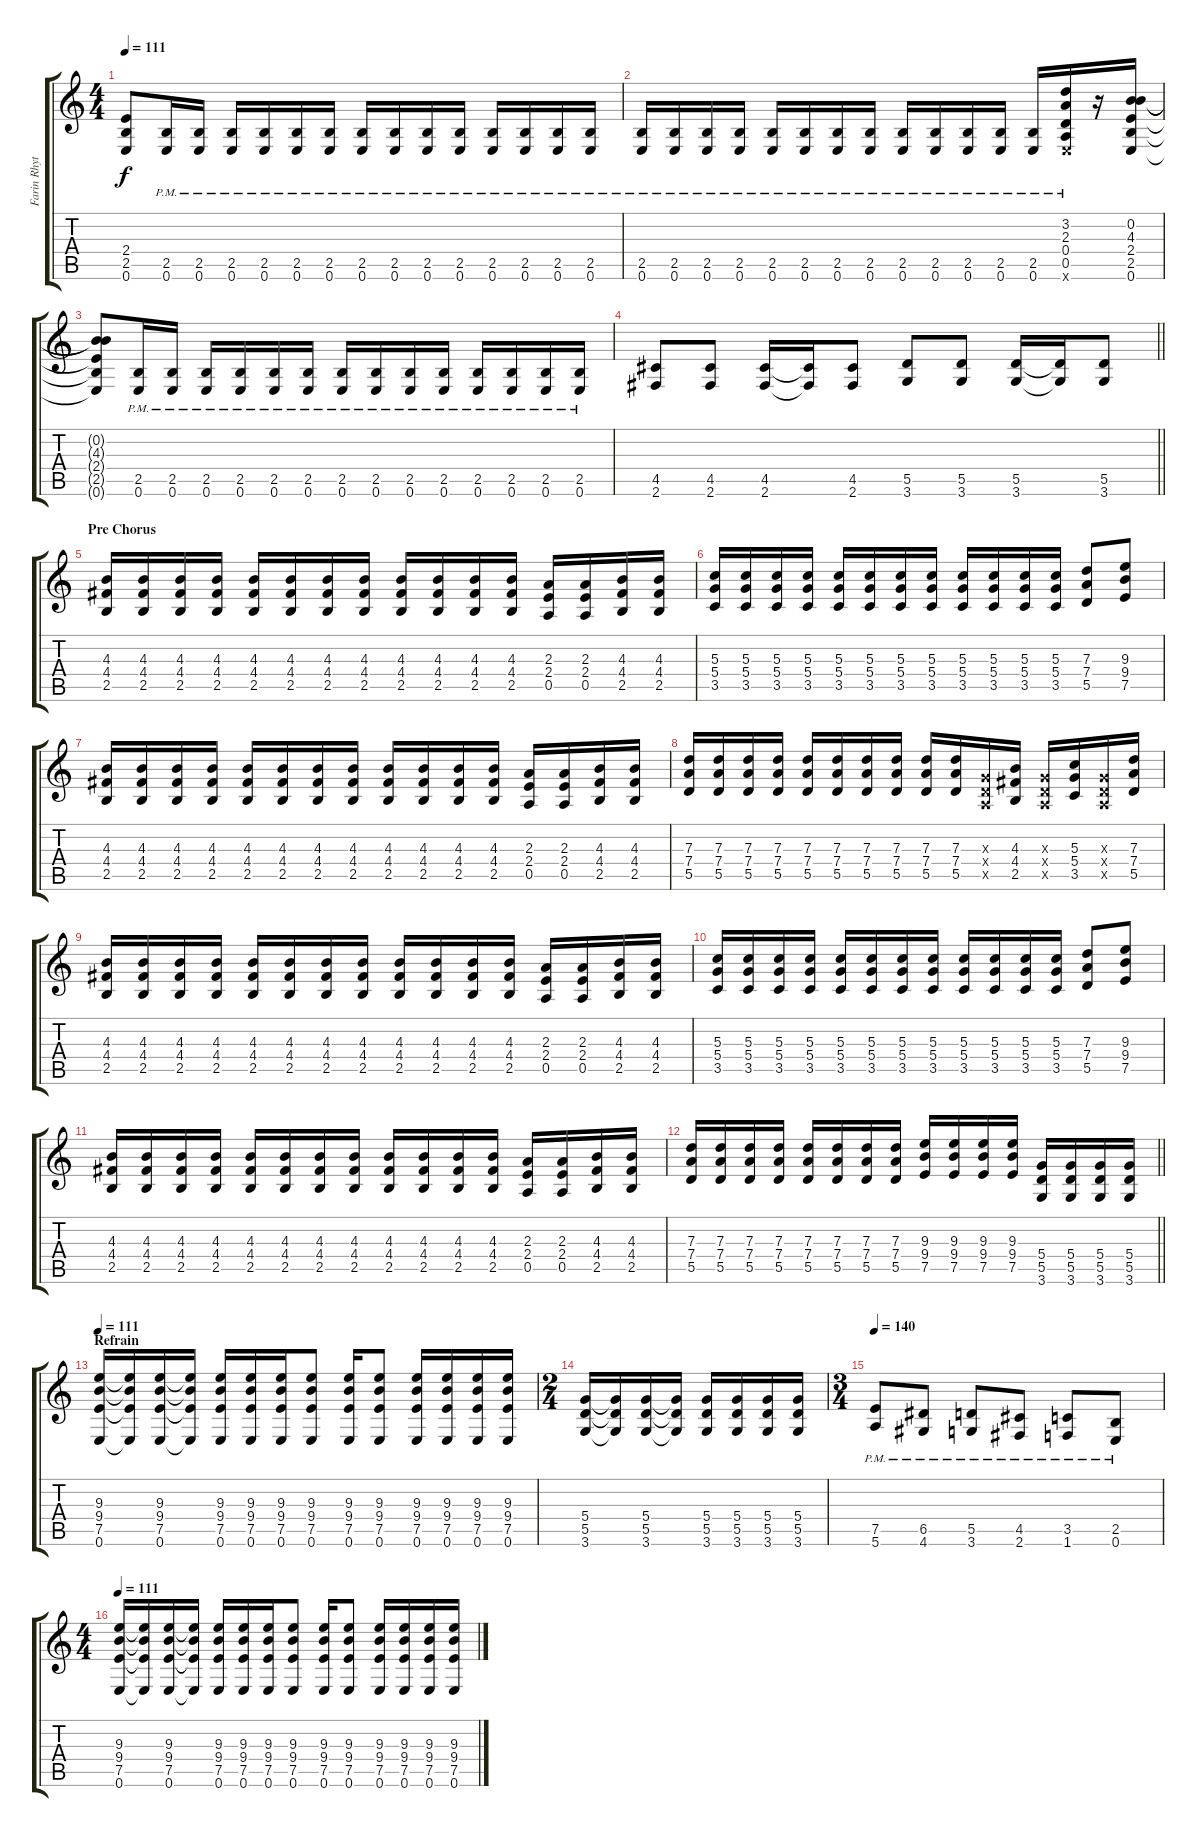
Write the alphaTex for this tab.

\track ("Farin Rhythmus R" "Farin Rhyt") {instrument overdrivenguitar}
\staff {score tabs}
\tuning (E4 B3 G3 D3 A2 E2) {hide}
\ts (4 4)
\tempo 111
\clef g2
\ks c
(2.4 2.5 0.6).8{dy f} (2.5{pm} 0.6{pm}).16 (2.5{pm} 0.6{pm}).16 (2.5{pm} 0.6{pm}).16 (2.5{pm} 0.6{pm}).16 (2.5{pm} 0.6{pm}).16 (2.5{pm} 0.6{pm}).16 (2.5{pm} 0.6{pm}).16 (2.5{pm} 0.6{pm}).16 (2.5{pm} 0.6{pm}).16 (2.5{pm} 0.6{pm}).16 (2.5{pm} 0.6{pm}).16 (2.5{pm} 0.6{pm}).16 (2.5{pm} 0.6{pm}).16 (2.5{pm} 0.6{pm}).16 |
(2.5{pm} 0.6{pm}).16 (2.5{pm} 0.6{pm}).16 (2.5{pm} 0.6{pm}).16 (2.5{pm} 0.6{pm}).16 (2.5{pm} 0.6{pm}).16 (2.5{pm} 0.6{pm}).16 (2.5{pm} 0.6{pm}).16 (2.5{pm} 0.6{pm}).16 (2.5{pm} 0.6{pm}).16 (2.5{pm} 0.6{pm}).16 (2.5{pm} 0.6{pm}).16 (2.5{pm} 0.6{pm}).16 (2.5{pm} 0.6{pm}).16 (3.2 2.3 0.4 0.5{pm} 0.6{x}).16 r.16 (0.2 4.3 2.4 2.5 0.6).16 |
(0.2{t} 4.3{t} 2.4{t} 2.5{t} 0.6{t}).8 (2.5{pm} 0.6{pm}).16 (2.5{pm} 0.6{pm}).16 (2.5{pm} 0.6{pm}).16 (2.5{pm} 0.6{pm}).16 (2.5{pm} 0.6{pm}).16 (2.5{pm} 0.6{pm}).16 (2.5{pm} 0.6{pm}).16 (2.5{pm} 0.6{pm}).16 (2.5{pm} 0.6{pm}).16 (2.5{pm} 0.6{pm}).16 (2.5{pm} 0.6{pm}).16 (2.5{pm} 0.6{pm}).16 (2.5{pm} 0.6{pm}).16 (2.5{pm} 0.6{pm}).16 |
\barLineRight lightlight
(4.5 2.6).8 (4.5 2.6).8 (4.5 2.6).16 (4.5{t} 2.6{t}).16 (4.5 2.6).8 (5.5 3.6).8 (5.5 3.6).8 (5.5 3.6).16 (5.5{t} 3.6{t}).16 (5.5 3.6).8 |
\section ("" "Pre Chorus")
(4.3 4.4 2.5).16 (4.3 4.4 2.5).16 (4.3 4.4 2.5).16 (4.3 4.4 2.5).16 (4.3 4.4 2.5).16 (4.3 4.4 2.5).16 (4.3 4.4 2.5).16 (4.3 4.4 2.5).16 (4.3 4.4 2.5).16 (4.3 4.4 2.5).16 (4.3 4.4 2.5).16 (4.3 4.4 2.5).16 (2.3 2.4 0.5).16 (2.3 2.4 0.5).16 (4.3 4.4 2.5).16 (4.3 4.4 2.5).16 |
(5.3 5.4 3.5).16 (5.3 5.4 3.5).16 (5.3 5.4 3.5).16 (5.3 5.4 3.5).16 (5.3 5.4 3.5).16 (5.3 5.4 3.5).16 (5.3 5.4 3.5).16 (5.3 5.4 3.5).16 (5.3 5.4 3.5).16 (5.3 5.4 3.5).16 (5.3 5.4 3.5).16 (5.3 5.4 3.5).16 (7.3 7.4 5.5).8 (9.3 9.4 7.5).8 |
(4.3 4.4 2.5).16 (4.3 4.4 2.5).16 (4.3 4.4 2.5).16 (4.3 4.4 2.5).16 (4.3 4.4 2.5).16 (4.3 4.4 2.5).16 (4.3 4.4 2.5).16 (4.3 4.4 2.5).16 (4.3 4.4 2.5).16 (4.3 4.4 2.5).16 (4.3 4.4 2.5).16 (4.3 4.4 2.5).16 (2.3 2.4 0.5).16 (2.3 2.4 0.5).16 (4.3 4.4 2.5).16 (4.3 4.4 2.5).16 |
(7.3 7.4 5.5).16 (7.3 7.4 5.5).16 (7.3 7.4 5.5).16 (7.3 7.4 5.5).16 (7.3 7.4 5.5).16 (7.3 7.4 5.5).16 (7.3 7.4 5.5).16 (7.3 7.4 5.5).16 (7.3 7.4 5.5).16 (7.3 7.4 5.5).16 (0.3{x} 0.4{x} 0.5{x}).16 (4.3 4.4 2.5).16 (0.3{x} 0.4{x} 0.5{x}).16 (5.3 5.4 3.5).16 (0.3{x} 0.4{x} 0.5{x}).16 (7.3 7.4 5.5).16 |
(4.3 4.4 2.5).16 (4.3 4.4 2.5).16 (4.3 4.4 2.5).16 (4.3 4.4 2.5).16 (4.3 4.4 2.5).16 (4.3 4.4 2.5).16 (4.3 4.4 2.5).16 (4.3 4.4 2.5).16 (4.3 4.4 2.5).16 (4.3 4.4 2.5).16 (4.3 4.4 2.5).16 (4.3 4.4 2.5).16 (2.3 2.4 0.5).16 (2.3 2.4 0.5).16 (4.3 4.4 2.5).16 (4.3 4.4 2.5).16 |
(5.3 5.4 3.5).16 (5.3 5.4 3.5).16 (5.3 5.4 3.5).16 (5.3 5.4 3.5).16 (5.3 5.4 3.5).16 (5.3 5.4 3.5).16 (5.3 5.4 3.5).16 (5.3 5.4 3.5).16 (5.3 5.4 3.5).16 (5.3 5.4 3.5).16 (5.3 5.4 3.5).16 (5.3 5.4 3.5).16 (7.3 7.4 5.5).8 (9.3 9.4 7.5).8 |
(4.3 4.4 2.5).16 (4.3 4.4 2.5).16 (4.3 4.4 2.5).16 (4.3 4.4 2.5).16 (4.3 4.4 2.5).16 (4.3 4.4 2.5).16 (4.3 4.4 2.5).16 (4.3 4.4 2.5).16 (4.3 4.4 2.5).16 (4.3 4.4 2.5).16 (4.3 4.4 2.5).16 (4.3 4.4 2.5).16 (2.3 2.4 0.5).16 (2.3 2.4 0.5).16 (4.3 4.4 2.5).16 (4.3 4.4 2.5).16 |
\barLineRight lightlight
(7.3 7.4 5.5).16 (7.3 7.4 5.5).16 (7.3 7.4 5.5).16 (7.3 7.4 5.5).16 (7.3 7.4 5.5).16 (7.3 7.4 5.5).16 (7.3 7.4 5.5).16 (7.3 7.4 5.5).16 (9.3 9.4 7.5).16 (9.3 9.4 7.5).16 (9.3 9.4 7.5).16 (9.3 9.4 7.5).16 (5.4 5.5 3.6).16 (5.4 5.5 3.6).16 (5.4 5.5 3.6).16 (5.4 5.5 3.6).16 |
\section ("" "Refrain")
\tempo 111
(9.3 9.4 7.5 0.6).16 (9.3{t} 9.4{t} 7.5{t} 0.6{t}).16 (9.3 9.4 7.5 0.6).16 (9.3{t} 9.4{t} 7.5{t} 0.6{t}).16 (9.3 9.4 7.5 0.6).16 (9.3 9.4 7.5 0.6).16 (9.3 9.4 7.5 0.6).16 (9.3 9.4 7.5 0.6).8 (9.3 9.4 7.5 0.6).16 (9.3 9.4 7.5 0.6).8 (9.3 9.4 7.5 0.6).16 (9.3 9.4 7.5 0.6).16 (9.3 9.4 7.5 0.6).16 (9.3 9.4 7.5 0.6).16 |
\ts (2 4)
(5.4 5.5 3.6).16 (5.4{t} 5.5{t} 3.6{t}).16 (5.4 5.5 3.6).16 (5.4{t} 5.5{t} 3.6{t}).16 (5.4 5.5 3.6).16 (5.4 5.5 3.6).16 (5.4 5.5 3.6).16 (5.4 5.5 3.6).16 |
\ts (3 4)
\tempo 140
(7.5{pm} 5.6{pm}).8 (6.5{pm} 4.6{pm}).8 (5.5{pm} 3.6{pm}).8 (4.5{pm} 2.6{pm}).8 (3.5{pm} 1.6{pm}).8 (2.5{pm} 0.6{pm}).8 |
\ts (4 4)
\tempo 111
(9.3 9.4 7.5 0.6).16 (9.3{t} 9.4{t} 7.5{t} 0.6{t}).16 (9.3 9.4 7.5 0.6).16 (9.3{t} 9.4{t} 7.5{t} 0.6{t}).16 (9.3 9.4 7.5 0.6).16 (9.3 9.4 7.5 0.6).16 (9.3 9.4 7.5 0.6).16 (9.3 9.4 7.5 0.6).8 (9.3 9.4 7.5 0.6).16 (9.3 9.4 7.5 0.6).8 (9.3 9.4 7.5 0.6).16 (9.3 9.4 7.5 0.6).16 (9.3 9.4 7.5 0.6).16 (9.3 9.4 7.5 0.6).16
